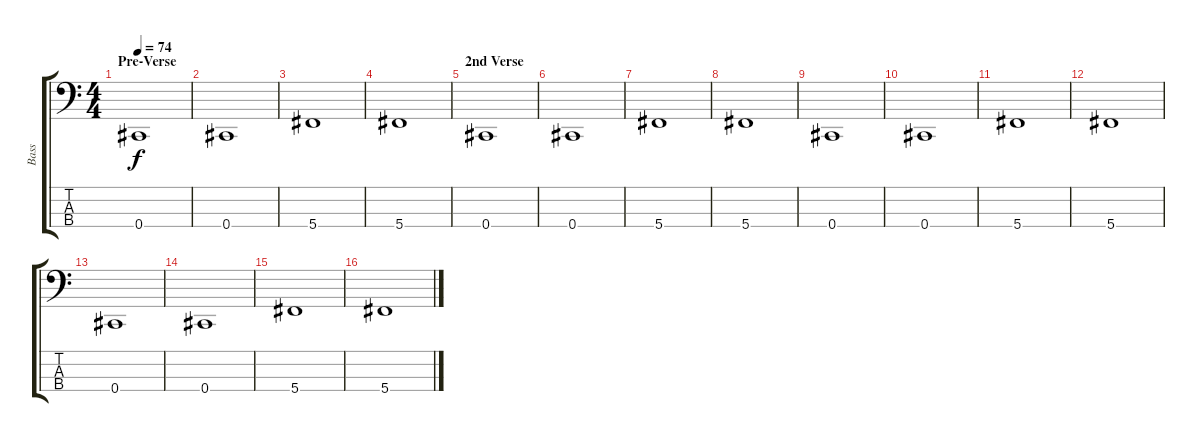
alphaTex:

\track ("Bass" "Bass") {instrument electricbassfinger}
\staff {score tabs}
\tuning (E2 B1 Gb1 Db1) {hide}
\ts (4 4)
\section ("" "Pre-Verse")
\tempo 74
\clef f4
\ks c
0.4.1{dy f} |
0.4.1 |
5.4.1 |
5.4.1 |
\section ("" "2nd Verse")
0.4.1 |
0.4.1 |
5.4.1 |
5.4.1 |
0.4.1 |
0.4.1 |
5.4.1 |
5.4.1 |
0.4.1 |
0.4.1 |
5.4.1 |
5.4.1
